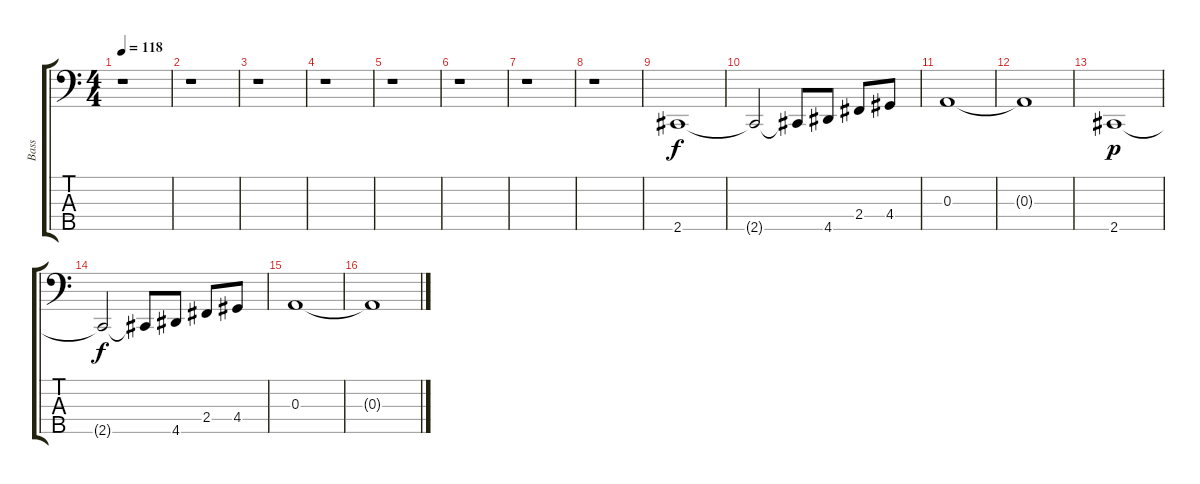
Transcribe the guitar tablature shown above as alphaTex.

\track ("Bass" "Bass") {instrument electricbassfinger}
\staff {score tabs}
\tuning (G2 D2 A1 E1 B0) {hide}
\ts (4 4)
\tempo 118
\clef f4
\ks c
r.1{dy f instrument electricbassfinger} |
r.1 |
r.1 |
r.1 |
r.1 |
r.1 |
r.1 |
r.1 |
2.5.1 |
2.5{t}.2 2.5{t}.8 4.5.8 2.4.8 4.4.8 |
0.3.1 |
0.3{t}.1 |
2.5.1{dy p} |
2.5{t}.2{dy f} 2.5{t}.8 4.5.8 2.4.8 4.4.8 |
0.3.1 |
0.3{t}.1
